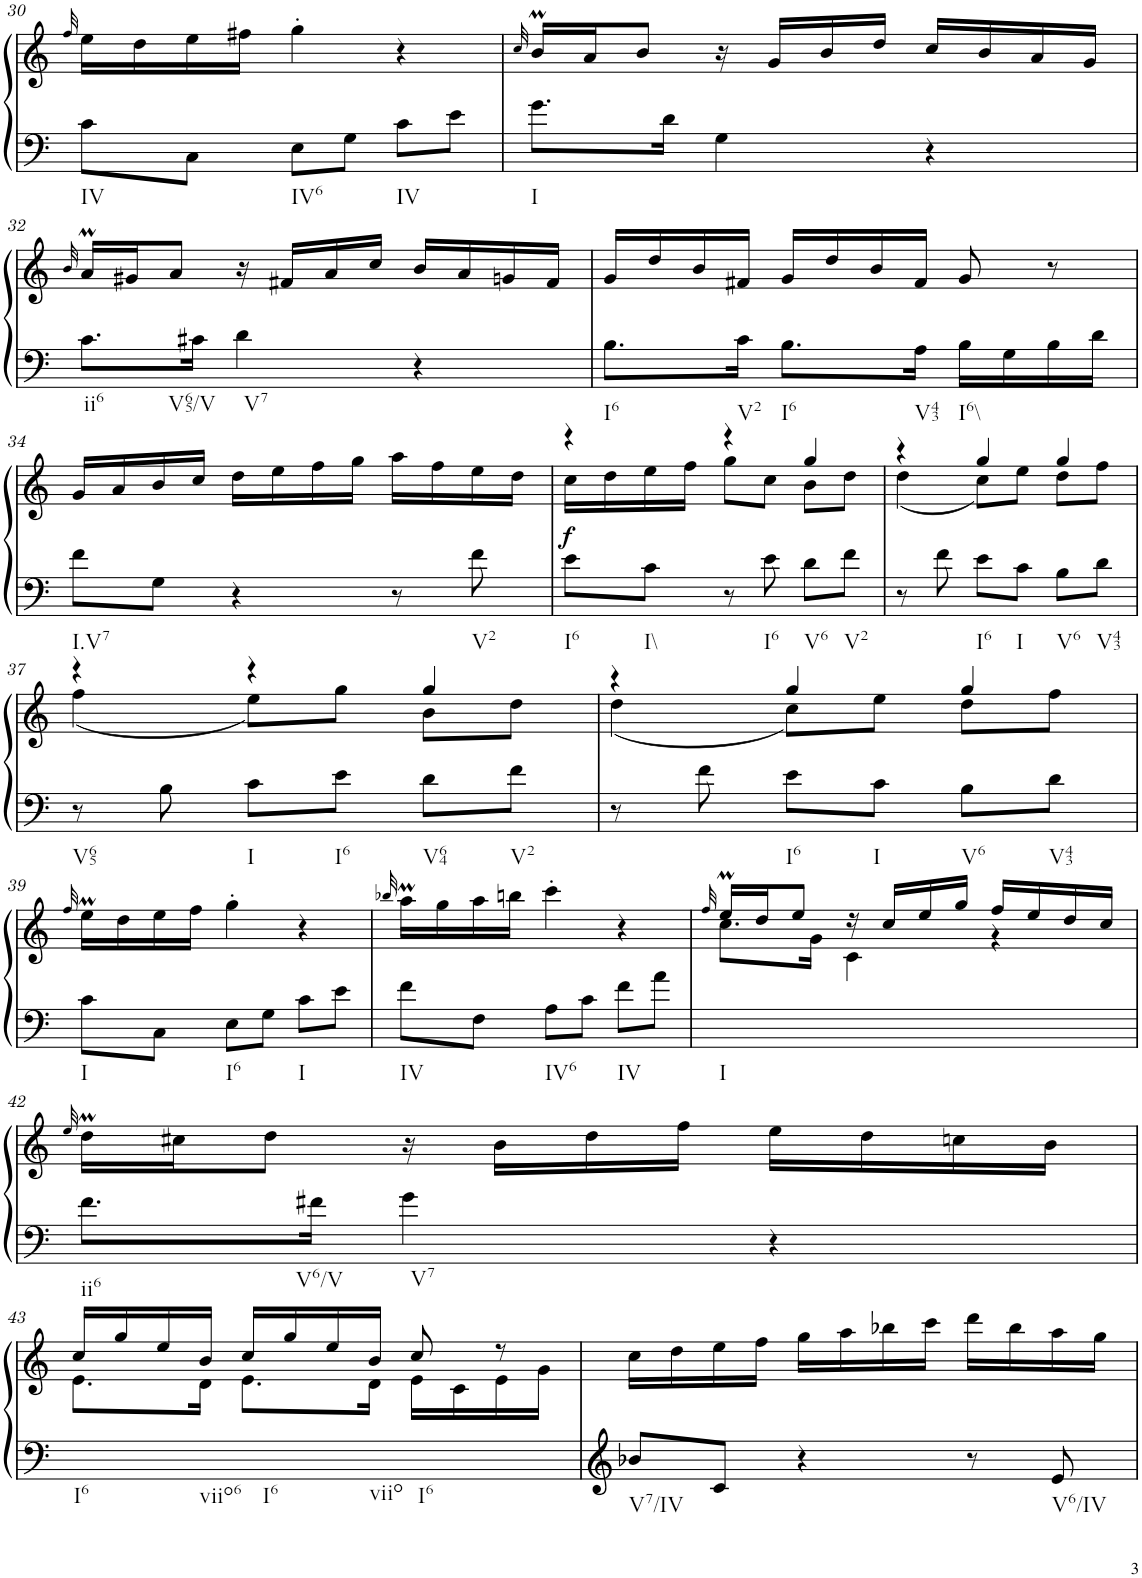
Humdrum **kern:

**kern	**kern	**dynam
*part1	*part1	*part1
*staff2	*staff1	*staff1/2
*I"unbenannt1	*	*
!!LO:PB:g=z
*clefF4	*clefG2	*
*k[]	*k[]	*
*M3/4	*M3/4	*
=30	=30	=30
.	32qff/	.
!LO:TX:b:t=IV	!	!
8c\L	16ee\LL	.
.	16dd\	.
8C\J	16ee\	.
.	16ff#X\JJ	.
!LO:TX:b:t=IV6	!	!
8E\L	4gg'\	.
8G\J	.	.
!LO:TX:b:t=IV	!	!
8c\L	4r	.
8e\J	.	.
=31	=31	=31
.	32qcc/	.
!LO:TX:b:t=I	!	!
8.g\L	16bm/LL	.
.	16a/J	.
.	8b/J	.
16d\Jk	.	.
4G\	16r	.
.	16g/LL	.
.	16b/	.
.	16dd/JJ	.
4r	16cc/LL	.
.	16b/	.
.	16a/	.
.	16g/JJ	.
!!LO:LB:g=z
=32	=32	=32
.	32qb/	.
!LO:TX:b:t=ii6	!	!
8.c\L	16aM/LL	.
.	16g#X/J	.
.	8a/J	.
!LO:TX:b:t=V65/V	!	!
16c#X\Jk	.	.
!LO:TX:b:t=V7	!	!
4d\	16r	.
.	16f#X/LL	.
.	16a/	.
.	16cc/JJ	.
4r	16b/LL	.
.	16a/	.
.	16gn/	.
.	16f#/JJ	.
=33	=33	=33
!LO:TX:b:t=I6	!	!
8.B\L	16g/LL	.
.	16dd/	.
.	16b/	.
!LO:TX:b:t=V2	!	!
16c\Jk	16f#X/JJ	.
!LO:TX:b:t=I6	!	!
8.B\L	16g/LL	.
.	16dd/	.
.	16b/	.
!LO:TX:b:t=V43	!	!
16A\Jk	16f#/JJ	.
!LO:TX:b:t=I6\\	!	!
16B\LL	8g/	.
16G\	.	.
16B\	8r	.
16d\JJ	.	.
!!LO:LB:g=z
=34	=34	=34
!LO:TX:b:t=I.V7	!	!
8f\L	16g/LL	.
.	16a/	.
8G\J	16b/	.
.	16cc/JJ	.
4r	16dd\LL	.
.	16ee\	.
.	16ff\	.
.	16gg\JJ	.
8r	16aa\LL	.
.	16ff\	.
!LO:TX:b:t=V2	!	!
8f\	16ee\	.
.	16dd\JJ	.
=35	=35	=35
*	*^	*
!LO:TX:b:t=I6	!	!	!
!	!	!	!LO:DY:b
8e\L	4r	16cc\LL	f
.	.	16dd\	.
!LO:TX:b:t=I\\	!	!	!
8c\J	.	16ee\	.
.	.	16ff\JJ	.
8r	4r	8gg\L	.
!LO:TX:b:t=I6	!	!	!
8e\	.	8cc\J	.
!LO:TX:b:t=V6	!	!	!
8d\L	4gg/	8b\L	.
!LO:TX:b:t=V2	!	!	!
8f\J	.	8dd\J	.
=36	=36	=36	=36
8r	4r	(4dd\	.
8f\	.	.	.
!LO:TX:b:t=I6	!	!	!
8e\L	4gg/	8cc\L)	.
!LO:TX:b:t=I	!	!	!
8c\J	.	8ee\J	.
!LO:TX:b:t=V6	!	!	!
8B\L	4gg/	8dd\L	.
!LO:TX:b:t=V43	!	!	!
8d\J	.	8ff\J	.
!!LO:LB:g=z	!!
=37	=37	=37	=37
!LO:TX:b:t=V65	!	!	!
8r	4r	(4ff\	.
8B\	.	.	.
!LO:TX:b:t=I	!	!	!
8c\L	4r	8ee\L)	.
!LO:TX:b:t=I6	!	!	!
8e\J	.	8gg\J	.
!LO:TX:b:t=V64	!	!	!
8d\L	4gg/	8b\L	.
!LO:TX:b:t=V2	!	!	!
8f\J	.	8dd\J	.
=38	=38	=38	=38
8r	4r	(4dd\	.
8f\	.	.	.
!LO:TX:b:t=I6	!	!	!
8e\L	4gg/	8cc\L)	.
!LO:TX:b:t=I	!	!	!
8c\J	.	8ee\J	.
!LO:TX:b:t=V6	!	!	!
8B\L	4gg/	8dd\L	.
!LO:TX:b:t=V43	!	!	!
8d\J	.	8ff\J	.
*	*v	*v	*
!!LO:LB:g=z
=39	=39	=39
.	32qff/	.
!LO:TX:b:t=I	!	!
8c\L	16eem\LL	.
.	16dd\	.
8C\J	16ee\	.
.	16ff\JJ	.
!LO:TX:b:t=I6	!	!
8E\L	4gg'\	.
8G\J	.	.
!LO:TX:b:t=I	!	!
8c\L	4r	.
8e\J	.	.
=40	=40	=40
.	32qbb-X/	.
!LO:TX:b:t=IV	!	!
8f\L	16aaM\LL	.
.	16gg\	.
8F\J	16aa\	.
.	16bbn\JJ	.
!LO:TX:b:t=IV6	!	!
8A\L	4ccc'\	.
8c\J	.	.
!LO:TX:b:t=IV	!	!
8f\L	4r	.
8a\J	.	.
=41	=41	=41
.	32qff/	.
*	*^	*
!LO:TX:b:t=I	!	!	!
2ryy	16eem/LL	8.cc\L	.
.	16dd/J	.	.
.	8ee/J	.	.
.	.	16g\Jk	.
.	16r	4c\	.
.	16cc/LL	.	.
.	16ee/	.	.
.	16gg/JJ	.	.
4ryy	16ff/LL	4r	.
.	16ee/	.	.
.	16dd/	.	.
.	16cc/JJ	.	.
*	*v	*v	*
!!LO:LB:g=z
=42	=42	=42
.	32qee/	.
!LO:TX:b:t=ii6	!	!
8.f\L	16ddM\LL	.
.	16cc#X\J	.
.	8dd\J	.
!LO:TX:b:t=V6/V	!	!
16f#X\Jk	.	.
!LO:TX:b:t=V7	!	!
4g\	16r	.
.	16b\LL	.
.	16dd\	.
.	16ff\JJ	.
4r	16ee\LL	.
.	16dd\	.
.	16ccn\	.
.	16b\JJ	.
!!LO:LB:g=z
=43	=43	=43
*	*^	*
!LO:TX:b:t=I6	!	!	!
!LO:TX:b:t=viio6	!	!	!
!LO:TX:b:t=I6	!	!	!
!LO:TX:b:t=viio	!	!	!
2ryy	16cc/LL	8.e\L	.
.	16gg/	.	.
.	16ee/	.	.
.	16b/JJ	16d\Jk	.
.	16cc/LL	8.e\L	.
.	16gg/	.	.
.	16ee/	.	.
.	16b/JJ	16d\Jk	.
!LO:TX:b:t=I6	!	!	!
4ryy	8cc/	16e\LL	.
.	.	16c\	.
.	8r	16e\	.
.	.	16g\JJ	.
=44	=44	=44	=44
!LO:TX:b:t=V7/IV	!	!	!
*	*v	*v	*
8b-X/L	16cc\LL	.
.	16dd\	.
8c/J	16ee\	.
.	16ff\JJ	.
4r	16gg\LL	.
.	16aa\	.
.	16bb-X\	.
.	16ccc\JJ	.
8r	16ddd\LL	.
.	16bb-\	.
!LO:TX:b:t=V6/IV	!	!
8e/	16aa\	.
.	16gg\JJ	.
=	=	=
*-	*-	*-
